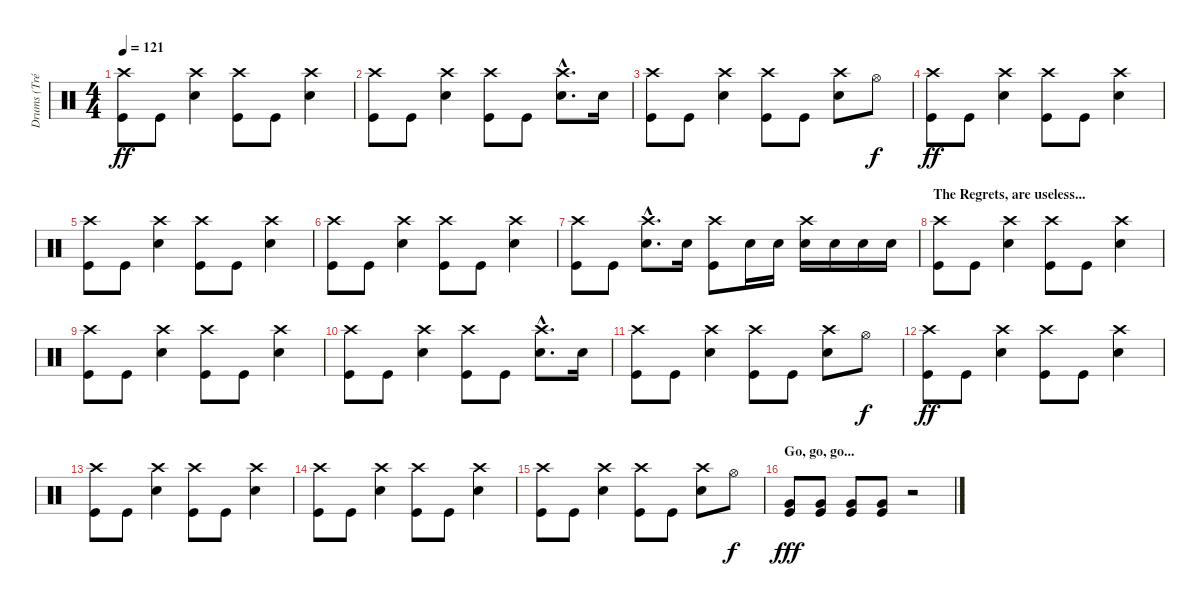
\track ("Drums (Tré)" "Drums (Tré") {instrument percussion}
\staff {score}
\articulation defaults
\ts (4 4)
\tempo 121
\clef neutral
\ks c
("Crash high (hit)" "Kick (hit)").8{dy ff} "Kick (hit)".8 ("Crash high (hit)" "Snare (hit) 2").4 ("Crash high (hit)" "Kick (hit)").8 "Kick (hit)".8 ("Crash high (hit)" "Snare (hit) 2").4 |
("Crash high (hit)" "Kick (hit)").8 "Kick (hit)".8 ("Crash high (hit)" "Snare (hit) 2").4 ("Crash high (hit)" "Kick (hit)").8 "Kick (hit)".8 ("Crash high (hit)"{hac} "Snare (hit) 2"{hac}).8{d} "Snare (hit) 2".16 |
("Crash high (hit)" "Kick (hit)").8 "Kick (hit)".8 ("Crash high (hit)" "Snare (hit) 2").4 ("Crash high (hit)" "Kick (hit)").8 "Kick (hit)".8 ("Crash high (hit)" "Snare (hit) 2").8 "Hi-Hat (open)".8{dy f} |
("Crash high (hit)" "Kick (hit)").8{dy ff} "Kick (hit)".8 ("Crash high (hit)" "Snare (hit) 2").4 ("Crash high (hit)" "Kick (hit)").8 "Kick (hit)".8 ("Crash high (hit)" "Snare (hit) 2").4 |
("Crash high (hit)" "Kick (hit)").8 "Kick (hit)".8 ("Crash high (hit)" "Snare (hit) 2").4 ("Crash high (hit)" "Kick (hit)").8 "Kick (hit)".8 ("Crash high (hit)" "Snare (hit) 2").4 |
("Crash high (hit)" "Kick (hit)").8 "Kick (hit)".8 ("Crash high (hit)" "Snare (hit) 2").4 ("Crash high (hit)" "Kick (hit)").8 "Kick (hit)".8 ("Crash high (hit)" "Snare (hit) 2").4 |
("Crash high (hit)" "Kick (hit)").8 "Kick (hit)".8 ("Crash high (hit)"{hac} "Snare (hit) 2"{hac}).8{d} "Snare (hit) 2".16 ("Crash high (hit)" "Kick (hit)").8 "Snare (hit) 2".16 "Snare (hit) 2".16 ("Crash high (hit)" "Snare (hit) 2").16 "Snare (hit) 2".16 "Snare (hit) 2".16 "Snare (hit) 2".16 |
\section ("" "The Regrets, are useless...")
("Crash high (hit)" "Kick (hit)").8 "Kick (hit)".8 ("Crash high (hit)" "Snare (hit) 2").4 ("Crash high (hit)" "Kick (hit)").8 "Kick (hit)".8 ("Crash high (hit)" "Snare (hit) 2").4 |
("Crash high (hit)" "Kick (hit)").8 "Kick (hit)".8 ("Crash high (hit)" "Snare (hit) 2").4 ("Crash high (hit)" "Kick (hit)").8 "Kick (hit)".8 ("Crash high (hit)" "Snare (hit) 2").4 |
("Crash high (hit)" "Kick (hit)").8 "Kick (hit)".8 ("Crash high (hit)" "Snare (hit) 2").4 ("Crash high (hit)" "Kick (hit)").8 "Kick (hit)".8 ("Crash high (hit)"{hac} "Snare (hit) 2"{hac}).8{d} "Snare (hit) 2".16 |
("Crash high (hit)" "Kick (hit)").8 "Kick (hit)".8 ("Crash high (hit)" "Snare (hit) 2").4 ("Crash high (hit)" "Kick (hit)").8 "Kick (hit)".8 ("Crash high (hit)" "Snare (hit) 2").8 "Hi-Hat (open)".8{dy f} |
("Crash high (hit)" "Kick (hit)").8{dy ff} "Kick (hit)".8 ("Crash high (hit)" "Snare (hit) 2").4 ("Crash high (hit)" "Kick (hit)").8 "Kick (hit)".8 ("Crash high (hit)" "Snare (hit) 2").4 |
("Crash high (hit)" "Kick (hit)").8 "Kick (hit)".8 ("Crash high (hit)" "Snare (hit) 2").4 ("Crash high (hit)" "Kick (hit)").8 "Kick (hit)".8 ("Crash high (hit)" "Snare (hit) 2").4 |
("Crash high (hit)" "Kick (hit)").8 "Kick (hit)".8 ("Crash high (hit)" "Snare (hit) 2").4 ("Crash high (hit)" "Kick (hit)").8 "Kick (hit)".8 ("Crash high (hit)" "Snare (hit) 2").4 |
("Crash high (hit)" "Kick (hit)").8 "Kick (hit)".8 ("Crash high (hit)" "Snare (hit) 2").4 ("Crash high (hit)" "Kick (hit)").8 "Kick (hit)".8 ("Crash high (hit)" "Snare (hit) 2").8 "Hi-Hat (open)".8{dy f} |
\section ("" "Go, go, go...")
("Very Low Tom (hit)" "Kick (hit)").8{dy fff} ("Very Low Tom (hit)" "Kick (hit)").8 ("Very Low Tom (hit)" "Kick (hit)").8 ("Very Low Tom (hit)" "Kick (hit)").8 r.2
